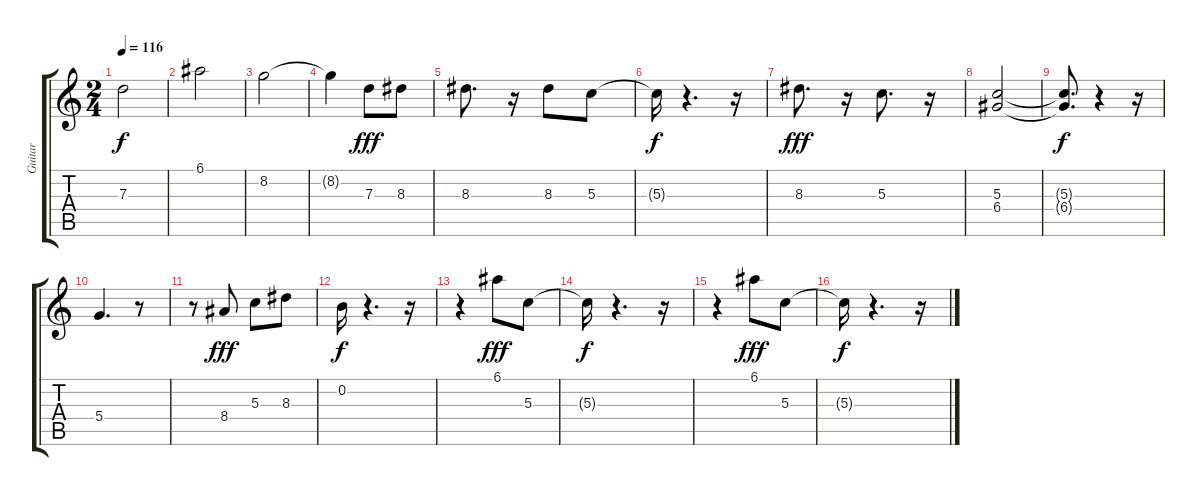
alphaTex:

\track ("Guitar" "Guitar") {instrument overdrivenguitar}
\staff {score tabs}
\tuning (E4 B3 G3 D3 A2 E2) {hide}
\ts (2 4)
\tempo 116
\clef g2
\ks c
7.3.2{dy f} |
6.1.2 |
8.2.2 |
8.2{t}.4 7.3.8{dy fff} 8.3.8 |
8.3.8{d} r.16 8.3.8 5.3.8 |
5.3{t}.16{dy f} r.4{d} r.16 |
8.3.8{d dy fff} r.16 5.3.8{d} r.16 |
(5.3 6.4).2 |
(5.3{t} 6.4{t}).8{d dy f} r.4 r.16 |
5.4.4{d} r.8 |
r.8 8.4.8{dy fff} 5.3.8 8.3.8 |
0.2.16{dy f} r.4{d} r.16 |
r.4 6.1.8{dy fff} 5.3.8 |
5.3{t}.16{dy f} r.4{d} r.16 |
r.4 6.1.8{dy fff} 5.3.8 |
5.3{t}.16{dy f} r.4{d} r.16
